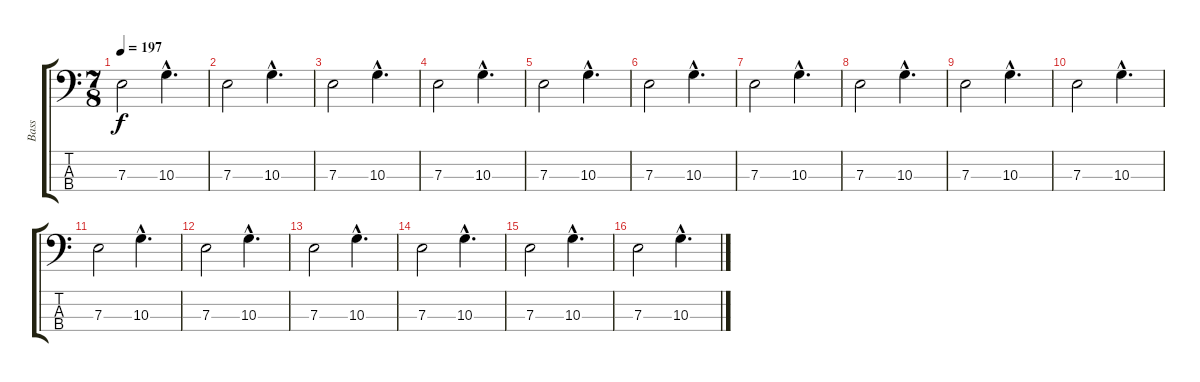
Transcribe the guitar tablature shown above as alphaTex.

\track ("Bass" "Bass") {instrument electricbassfinger}
\staff {score tabs}
\tuning (G2 D2 A1 E1) {hide}
\ts (7 8)
\tempo 197
\clef f4
\ks c
7.3.2{dy f instrument acousticbass} 10.3{hac}.4{d} |
7.3.2{instrument acousticbass} 10.3{hac}.4{d} |
7.3.2{instrument acousticbass} 10.3{hac}.4{d} |
7.3.2{instrument acousticbass} 10.3{hac}.4{d} |
7.3.2{instrument acousticbass} 10.3{hac}.4{d} |
7.3.2{instrument acousticbass} 10.3{hac}.4{d} |
7.3.2{instrument acousticbass} 10.3{hac}.4{d} |
7.3.2{instrument acousticbass} 10.3{hac}.4{d} |
7.3.2{instrument acousticbass} 10.3{hac}.4{d} |
7.3.2{instrument acousticbass} 10.3{hac}.4{d} |
7.3.2{instrument acousticbass} 10.3{hac}.4{d} |
7.3.2{instrument acousticbass} 10.3{hac}.4{d} |
7.3.2{instrument acousticbass} 10.3{hac}.4{d} |
7.3.2{instrument acousticbass} 10.3{hac}.4{d} |
7.3.2{instrument acousticbass} 10.3{hac}.4{d} |
7.3.2{instrument acousticbass} 10.3{hac}.4{d}
